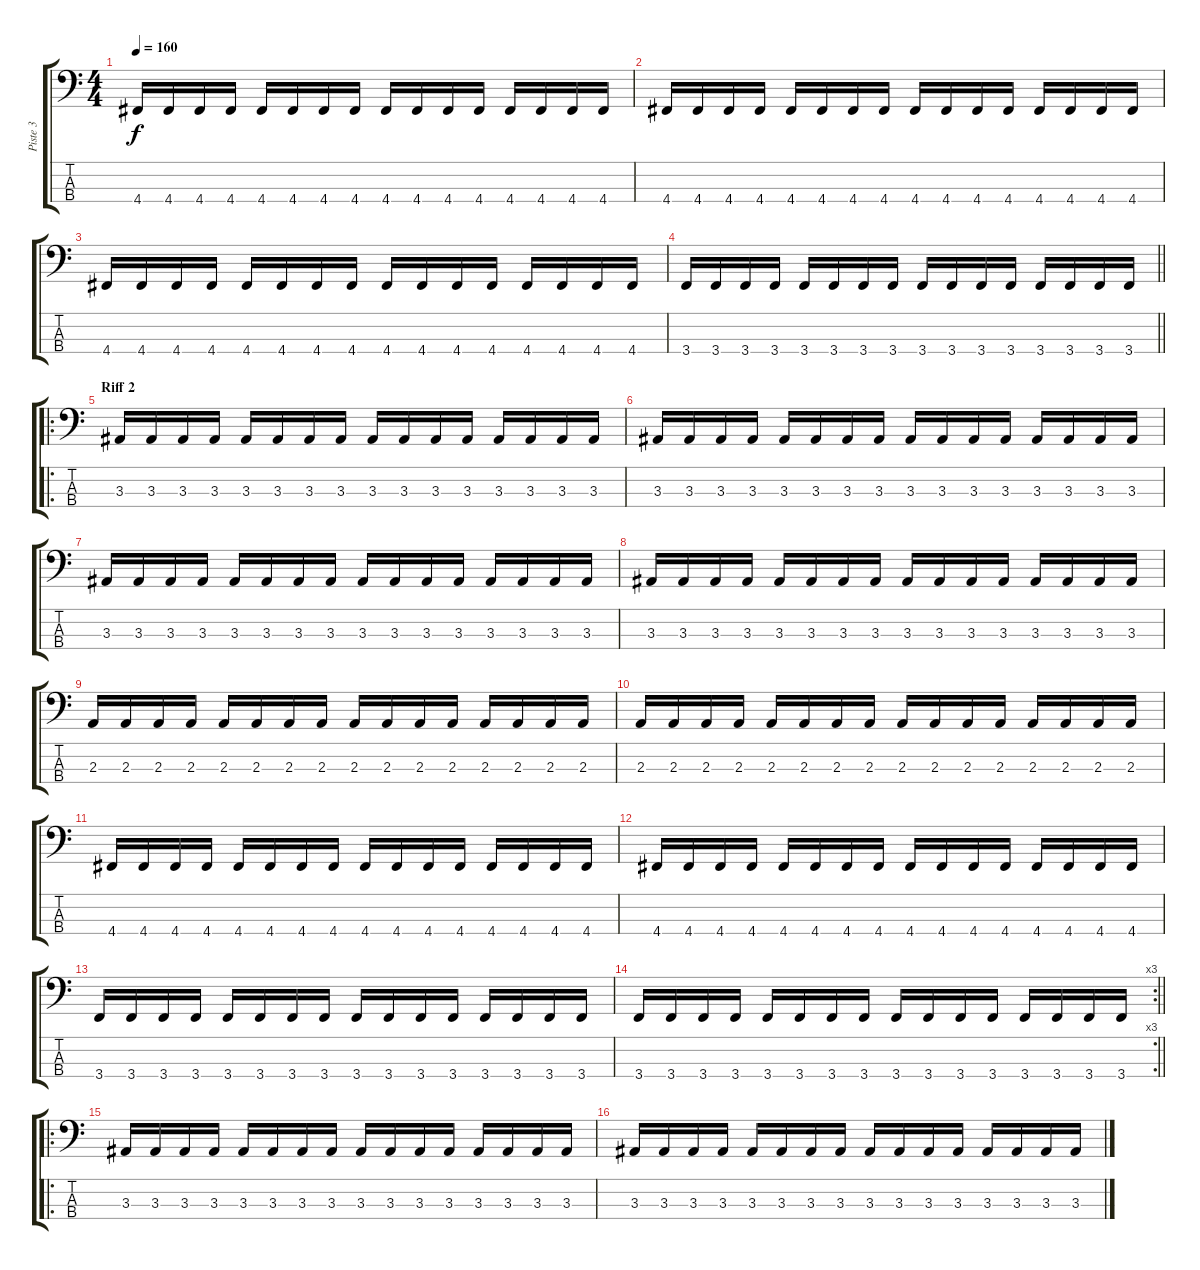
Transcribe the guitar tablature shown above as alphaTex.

\track ("Piste 3" "Piste 3") {instrument electricbassfinger}
\staff {score tabs}
\tuning (F2 C2 G1 D1) {hide}
\ts (4 4)
\tempo 160
\clef f4
\ks c
4.4.16{dy f} 4.4.16 4.4.16 4.4.16 4.4.16 4.4.16 4.4.16 4.4.16 4.4.16 4.4.16 4.4.16 4.4.16 4.4.16 4.4.16 4.4.16 4.4.16 |
4.4.16 4.4.16 4.4.16 4.4.16 4.4.16 4.4.16 4.4.16 4.4.16 4.4.16 4.4.16 4.4.16 4.4.16 4.4.16 4.4.16 4.4.16 4.4.16 |
4.4.16 4.4.16 4.4.16 4.4.16 4.4.16 4.4.16 4.4.16 4.4.16 4.4.16 4.4.16 4.4.16 4.4.16 4.4.16 4.4.16 4.4.16 4.4.16 |
\barLineRight lightlight
3.4.16 3.4.16 3.4.16 3.4.16 3.4.16 3.4.16 3.4.16 3.4.16 3.4.16 3.4.16 3.4.16 3.4.16 3.4.16 3.4.16 3.4.16 3.4.16 |
\ro
\section ("" "Riff 2")
3.3.16 3.3.16 3.3.16 3.3.16 3.3.16 3.3.16 3.3.16 3.3.16 3.3.16 3.3.16 3.3.16 3.3.16 3.3.16 3.3.16 3.3.16 3.3.16 |
3.3.16 3.3.16 3.3.16 3.3.16 3.3.16 3.3.16 3.3.16 3.3.16 3.3.16 3.3.16 3.3.16 3.3.16 3.3.16 3.3.16 3.3.16 3.3.16 |
3.3.16 3.3.16 3.3.16 3.3.16 3.3.16 3.3.16 3.3.16 3.3.16 3.3.16 3.3.16 3.3.16 3.3.16 3.3.16 3.3.16 3.3.16 3.3.16 |
3.3.16 3.3.16 3.3.16 3.3.16 3.3.16 3.3.16 3.3.16 3.3.16 3.3.16 3.3.16 3.3.16 3.3.16 3.3.16 3.3.16 3.3.16 3.3.16 |
2.3.16 2.3.16 2.3.16 2.3.16 2.3.16 2.3.16 2.3.16 2.3.16 2.3.16 2.3.16 2.3.16 2.3.16 2.3.16 2.3.16 2.3.16 2.3.16 |
2.3.16 2.3.16 2.3.16 2.3.16 2.3.16 2.3.16 2.3.16 2.3.16 2.3.16 2.3.16 2.3.16 2.3.16 2.3.16 2.3.16 2.3.16 2.3.16 |
4.4.16 4.4.16 4.4.16 4.4.16 4.4.16 4.4.16 4.4.16 4.4.16 4.4.16 4.4.16 4.4.16 4.4.16 4.4.16 4.4.16 4.4.16 4.4.16 |
4.4.16 4.4.16 4.4.16 4.4.16 4.4.16 4.4.16 4.4.16 4.4.16 4.4.16 4.4.16 4.4.16 4.4.16 4.4.16 4.4.16 4.4.16 4.4.16 |
3.4.16 3.4.16 3.4.16 3.4.16 3.4.16 3.4.16 3.4.16 3.4.16 3.4.16 3.4.16 3.4.16 3.4.16 3.4.16 3.4.16 3.4.16 3.4.16 |
\rc 3
\barLineRight lightlight
3.4.16 3.4.16 3.4.16 3.4.16 3.4.16 3.4.16 3.4.16 3.4.16 3.4.16 3.4.16 3.4.16 3.4.16 3.4.16 3.4.16 3.4.16 3.4.16 |
\ro
3.3.16 3.3.16 3.3.16 3.3.16 3.3.16 3.3.16 3.3.16 3.3.16 3.3.16 3.3.16 3.3.16 3.3.16 3.3.16 3.3.16 3.3.16 3.3.16 |
3.3.16 3.3.16 3.3.16 3.3.16 3.3.16 3.3.16 3.3.16 3.3.16 3.3.16 3.3.16 3.3.16 3.3.16 3.3.16 3.3.16 3.3.16 3.3.16
